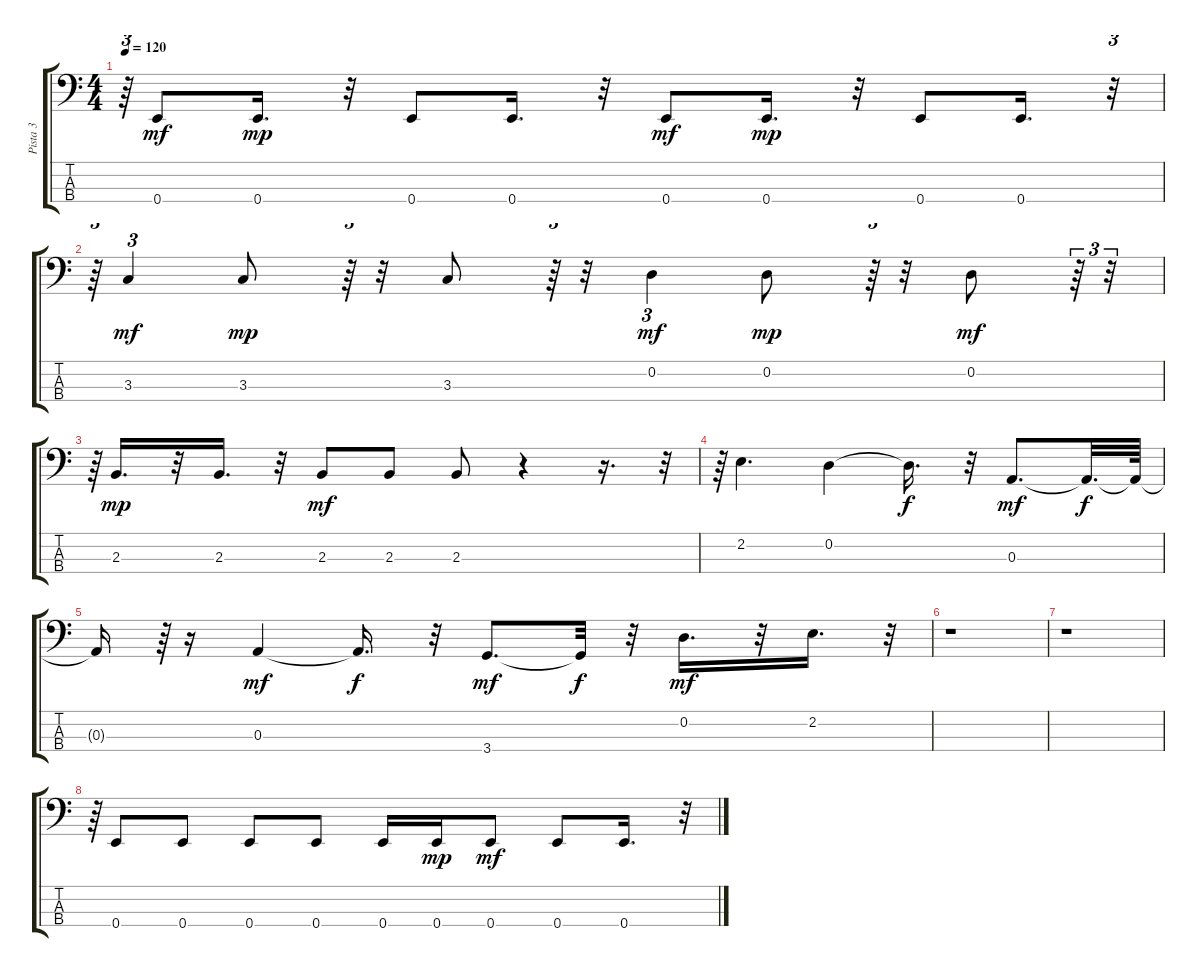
\track ("Pista 3" "Pista 3") {instrument synthbass2}
\staff {score tabs}
\tuning (G2 D2 A1 E1) {hide}
\ts (4 4)
\tempo 120
\clef f4
\ks c
r.64{tu (3 2) dy mp} 0.4.8{dy mf} 0.4.16{d dy mp} r.32 0.4.8 0.4.16{d} r.32 0.4.8{dy mf} 0.4.16{d dy mp} r.32 0.4.8 0.4.16{d} r.32{tu (3 2)} |
r.64{tu (3 2)} 3.3.4{tu (3 2) dy mf} 3.3.8{dy mp} r.64{tu (3 2)} r.32 3.3.8 r.64{tu (3 2)} r.32 0.2.4{tu (3 2) dy mf} 0.2.8{dy mp} r.64{tu (3 2)} r.32 0.2.8{dy mf} r.64{tu (3 2)} r.32{tu (3 2)} |
r.64{tu (3 2)} 2.3.16{d dy mp} r.32 2.3.16{d} r.32 2.3.8{dy mf} 2.3.8 2.3.8 r.4 r.16{d} r.32{tu (3 2)} |
r.64{tu (3 2)} 2.2.4{d} 0.2.4 0.2{t}.16{d dy f} r.32 0.3.8{d dy mf} 0.3{t}.32{d dy f} 0.3{t}.64 |
0.3{t}.16 r.64{tu (3 2)} r.16 0.3.4{dy mf} 0.3{t}.16{d dy f} r.32 3.4.8{d dy mf} 3.4{t}.32{dy f} r.32 0.2.16{d dy mf} r.32 2.2.16{d} r.32{tu (3 2)} |
r.1 |
r.1 |
r.64{tu (3 2)} 0.4.8 0.4.8 0.4.8 0.4.8 0.4.16 0.4.16{dy mp} 0.4.8{dy mf} 0.4.8 0.4.16{d} r.32{tu (3 2)}
